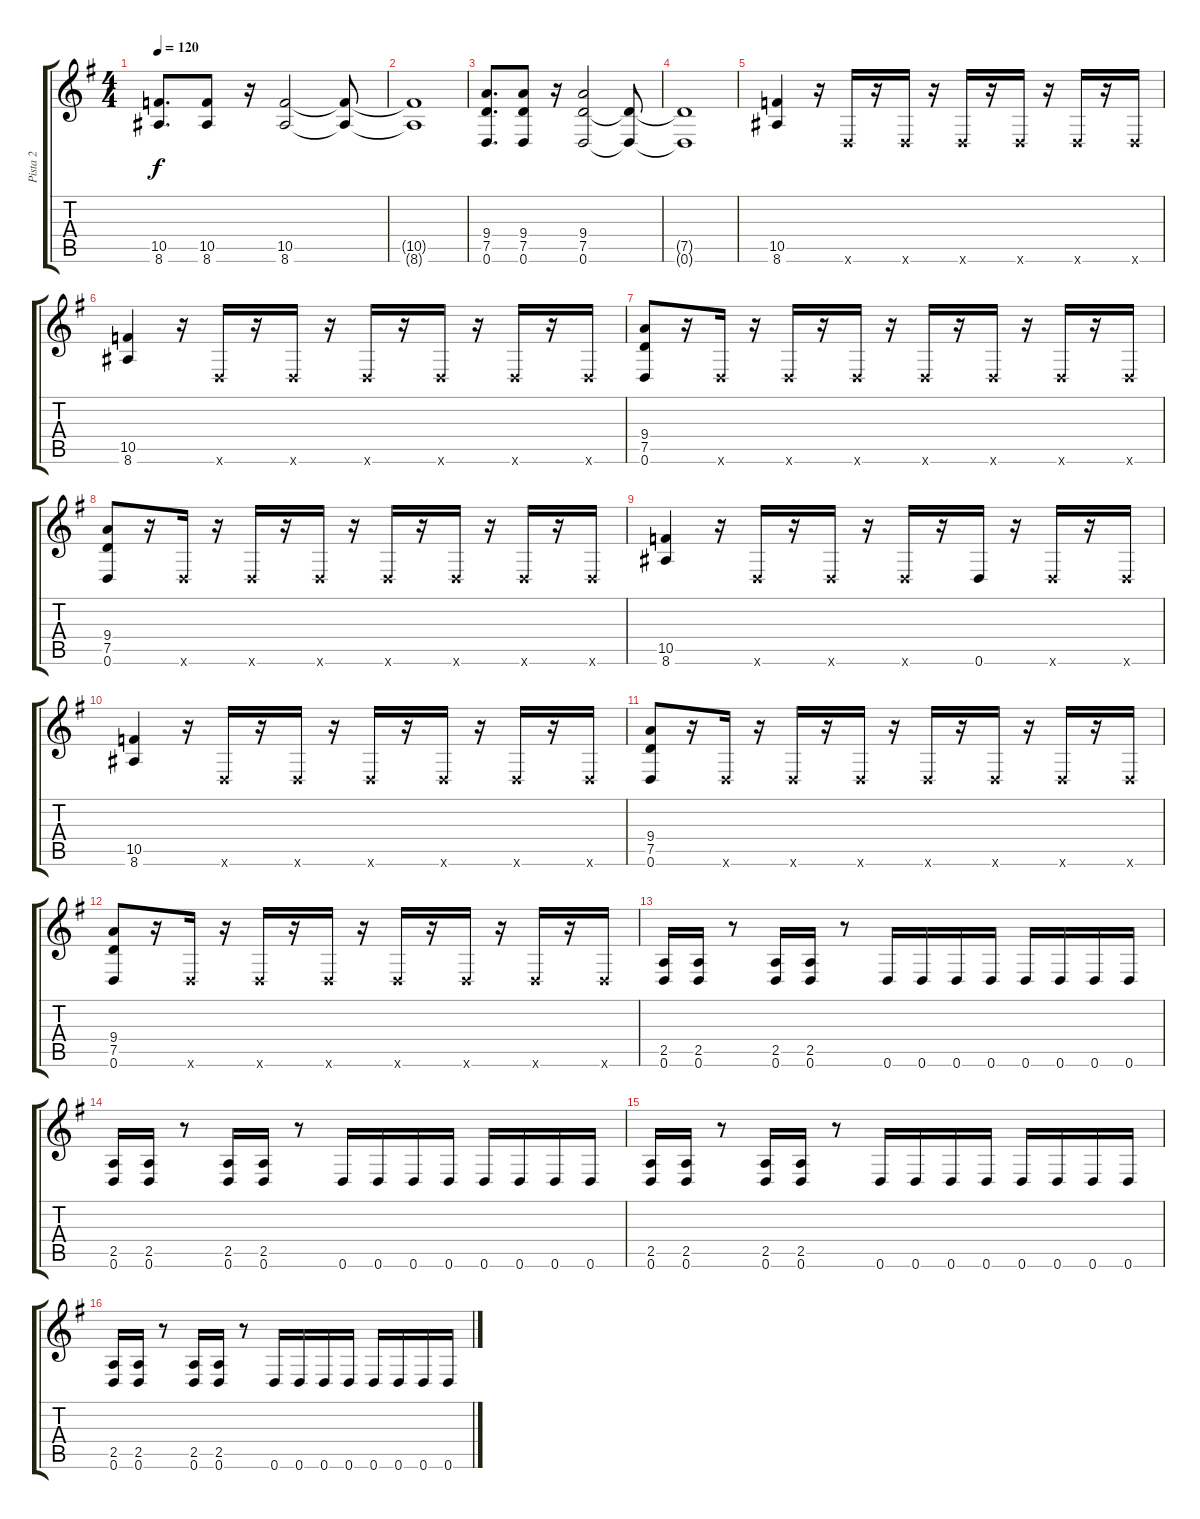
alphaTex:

\track ("Pista 2" "Pista 2") {instrument distortionguitar}
\staff {score tabs}
\tuning (D4 A3 F3 C3 G2 D2) {hide}
\ts (4 4)
\tempo 120
\clef g2
\ks g
(10.5 8.6).8{d dy f} (10.5 8.6).8 r.16 (10.5 8.6).2 (10.5{t} 8.6{t}).8 |
(10.5{t} 8.6{t}).1 |
(9.4 7.5 0.6).8{d} (9.4 7.5 0.6).8 r.16 (9.4 7.5 0.6).2 (7.5{t} 0.6{t}).8 |
(7.5{t} 0.6{t}).1 |
(10.5 8.6).4 r.16 0.6{x}.16 r.16 0.6{x}.16 r.16 0.6{x}.16 r.16 0.6{x}.16 r.16 0.6{x}.16 r.16 0.6{x}.16 |
(10.5 8.6).4 r.16 0.6{x}.16 r.16 0.6{x}.16 r.16 0.6{x}.16 r.16 0.6{x}.16 r.16 0.6{x}.16 r.16 0.6{x}.16 |
(9.4 7.5 0.6).8 r.16 0.6{x}.16 r.16 0.6{x}.16 r.16 0.6{x}.16 r.16 0.6{x}.16 r.16 0.6{x}.16 r.16 0.6{x}.16 r.16 0.6{x}.16 |
(9.4 7.5 0.6).8 r.16 0.6{x}.16 r.16 0.6{x}.16 r.16 0.6{x}.16 r.16 0.6{x}.16 r.16 0.6{x}.16 r.16 0.6{x}.16 r.16 0.6{x}.16 |
(10.5 8.6).4 r.16 0.6{x}.16 r.16 0.6{x}.16 r.16 0.6{x}.16 r.16 0.6.16 r.16 0.6{x}.16 r.16 0.6{x}.16 |
(10.5 8.6).4 r.16 0.6{x}.16 r.16 0.6{x}.16 r.16 0.6{x}.16 r.16 0.6{x}.16 r.16 0.6{x}.16 r.16 0.6{x}.16 |
(9.4 7.5 0.6).8 r.16 0.6{x}.16 r.16 0.6{x}.16 r.16 0.6{x}.16 r.16 0.6{x}.16 r.16 0.6{x}.16 r.16 0.6{x}.16 r.16 0.6{x}.16 |
(9.4 7.5 0.6).8 r.16 0.6{x}.16 r.16 0.6{x}.16 r.16 0.6{x}.16 r.16 0.6{x}.16 r.16 0.6{x}.16 r.16 0.6{x}.16 r.16 0.6{x}.16 |
(2.5 0.6).16 (2.5 0.6).16 r.8 (2.5 0.6).16 (2.5 0.6).16 r.8 0.6.16 0.6.16 0.6.16 0.6.16 0.6.16 0.6.16 0.6.16 0.6.16 |
(2.5 0.6).16 (2.5 0.6).16 r.8 (2.5 0.6).16 (2.5 0.6).16 r.8 0.6.16 0.6.16 0.6.16 0.6.16 0.6.16 0.6.16 0.6.16 0.6.16 |
(2.5 0.6).16 (2.5 0.6).16 r.8 (2.5 0.6).16 (2.5 0.6).16 r.8 0.6.16 0.6.16 0.6.16 0.6.16 0.6.16 0.6.16 0.6.16 0.6.16 |
(2.5 0.6).16 (2.5 0.6).16 r.8 (2.5 0.6).16 (2.5 0.6).16 r.8 0.6.16 0.6.16 0.6.16 0.6.16 0.6.16 0.6.16 0.6.16 0.6.16
